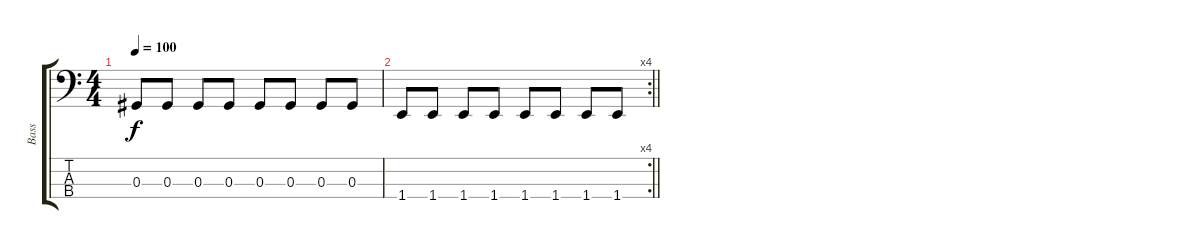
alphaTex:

\track ("Bass" "Bass") {instrument slapbass2}
\staff {score tabs}
\tuning (Gb2 Db2 Ab1 Eb1) {hide}
\ts (4 4)
\tempo 100
\clef f4
\ks c
0.3.8{dy f} 0.3.8 0.3.8 0.3.8 0.3.8 0.3.8 0.3.8 0.3.8 |
\rc 4
\barLineRight lightlight
1.4.8 1.4.8 1.4.8 1.4.8 1.4.8 1.4.8 1.4.8 1.4.8
